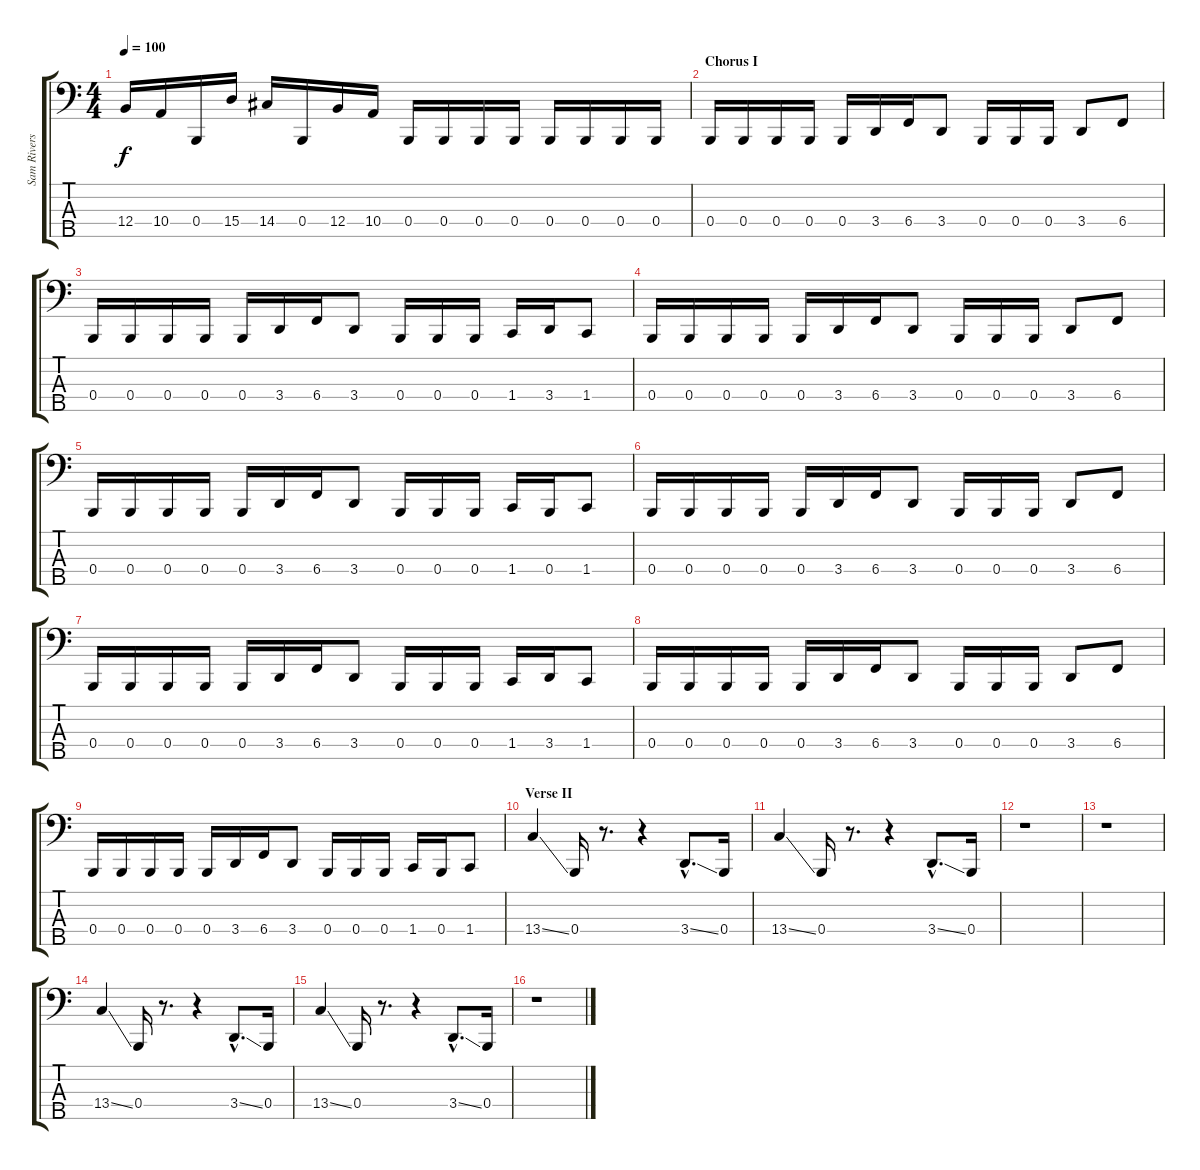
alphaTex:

\track ("Sam Rivers - Bass" "Sam Rivers") {instrument electricbassfinger}
\staff {score tabs}
\tuning (E2 B1 Gb1 B0 Ab0) {hide}
\ts (4 4)
\tempo 100
\clef f4
\ks c
12.4.16{dy f} 10.4.16 0.4.16 15.4.16 14.4.16 0.4.16 12.4.16 10.4.16 0.4.16 0.4.16 0.4.16 0.4.16 0.4.16 0.4.16 0.4.16 0.4.16 |
\section ("" "Chorus I")
0.4.16 0.4.16 0.4.16 0.4.16 0.4.16 3.4.16 6.4.16 3.4.8 0.4.16 0.4.16 0.4.16 3.4.8 6.4.8 |
0.4.16 0.4.16 0.4.16 0.4.16 0.4.16 3.4.16 6.4.16 3.4.8 0.4.16 0.4.16 0.4.16 1.4.16 3.4.16 1.4.8 |
0.4.16 0.4.16 0.4.16 0.4.16 0.4.16 3.4.16 6.4.16 3.4.8 0.4.16 0.4.16 0.4.16 3.4.8 6.4.8 |
0.4.16 0.4.16 0.4.16 0.4.16 0.4.16 3.4.16 6.4.16 3.4.8 0.4.16 0.4.16 0.4.16 1.4.16 0.4.16 1.4.8 |
0.4.16 0.4.16 0.4.16 0.4.16 0.4.16 3.4.16 6.4.16 3.4.8 0.4.16 0.4.16 0.4.16 3.4.8 6.4.8 |
0.4.16 0.4.16 0.4.16 0.4.16 0.4.16 3.4.16 6.4.16 3.4.8 0.4.16 0.4.16 0.4.16 1.4.16 3.4.16 1.4.8 |
0.4.16 0.4.16 0.4.16 0.4.16 0.4.16 3.4.16 6.4.16 3.4.8 0.4.16 0.4.16 0.4.16 3.4.8 6.4.8 |
0.4.16 0.4.16 0.4.16 0.4.16 0.4.16 3.4.16 6.4.16 3.4.8 0.4.16 0.4.16 0.4.16 1.4.16 0.4.16 1.4.8 |
\section ("" "Verse II")
13.4{ss}.4 0.4.16 r.8{d} r.4 3.4{ss hac}.8{d} 0.4.16 |
13.4{ss}.4 0.4.16 r.8{d} r.4 3.4{ss hac}.8{d} 0.4.16 |
r.1 |
r.1 |
13.4{ss}.4 0.4.16 r.8{d} r.4 3.4{ss hac}.8{d} 0.4.16 |
13.4{ss}.4 0.4.16 r.8{d} r.4 3.4{ss hac}.8{d} 0.4.16 |
r.1
